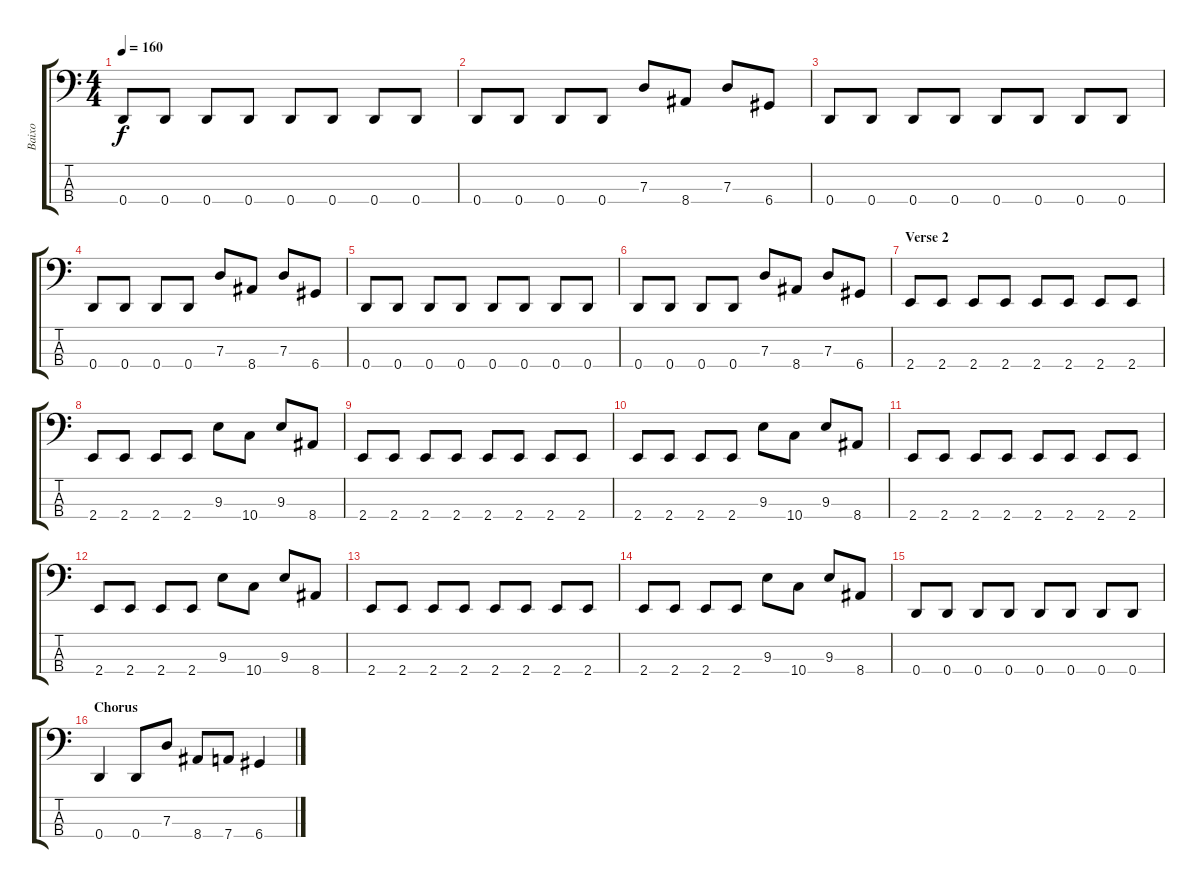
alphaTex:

\track ("Baixo" "Baixo") {instrument electricbassfinger}
\staff {score tabs}
\tuning (F2 C2 G1 D1) {hide}
\ts (4 4)
\tempo 160
\clef f4
\ks c
0.4.8{dy f} 0.4.8 0.4.8 0.4.8 0.4.8 0.4.8 0.4.8 0.4.8 |
0.4.8 0.4.8 0.4.8 0.4.8 7.3.8 8.4.8 7.3.8 6.4.8 |
0.4.8 0.4.8 0.4.8 0.4.8 0.4.8 0.4.8 0.4.8 0.4.8 |
0.4.8 0.4.8 0.4.8 0.4.8 7.3.8 8.4.8 7.3.8 6.4.8 |
0.4.8 0.4.8 0.4.8 0.4.8 0.4.8 0.4.8 0.4.8 0.4.8 |
0.4.8 0.4.8 0.4.8 0.4.8 7.3.8 8.4.8 7.3.8 6.4.8 |
\section ("" "Verse 2")
2.4.8 2.4.8 2.4.8 2.4.8 2.4.8 2.4.8 2.4.8 2.4.8 |
2.4.8 2.4.8 2.4.8 2.4.8 9.3.8 10.4.8 9.3.8 8.4.8 |
2.4.8 2.4.8 2.4.8 2.4.8 2.4.8 2.4.8 2.4.8 2.4.8 |
2.4.8 2.4.8 2.4.8 2.4.8 9.3.8 10.4.8 9.3.8 8.4.8 |
2.4.8 2.4.8 2.4.8 2.4.8 2.4.8 2.4.8 2.4.8 2.4.8 |
2.4.8 2.4.8 2.4.8 2.4.8 9.3.8 10.4.8 9.3.8 8.4.8 |
2.4.8 2.4.8 2.4.8 2.4.8 2.4.8 2.4.8 2.4.8 2.4.8 |
2.4.8 2.4.8 2.4.8 2.4.8 9.3.8 10.4.8 9.3.8 8.4.8 |
0.4.8 0.4.8 0.4.8 0.4.8 0.4.8 0.4.8 0.4.8 0.4.8 |
\section ("" "Chorus")
0.4.4 0.4.8 7.3.8 8.4.8 7.4.8 6.4.4
